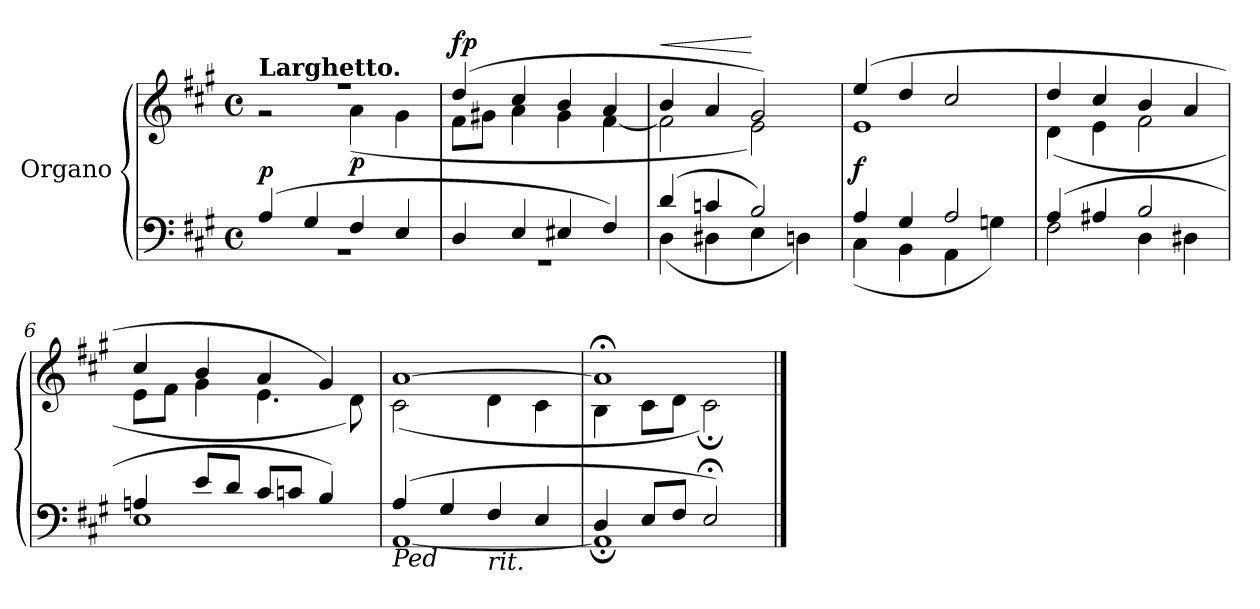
**kern	**kern	**dynam
*part1	*part1	*part1
*staff2	*staff1	*staff1/2
*I"Organo	*	*
*clefF4	*clefG2	*
*k[f#c#g#]	*k[f#c#g#]	*
*M4/4	*M4/4	*
*met(c)	*met(c)	*
=1	=1	=1
*^	*^	*
!	!	!LO:TX:a:B:t=Larghetto.	!	!
(4A/	1r	1rff	2r	p
4G#/	.	.	.	.
4F#/	.	.	(4a\	p
4E/	.	.	4g#\	.
=2	=2	=2	=2	=2
!	!	!	!	!LO:DY:a
4D/	1r	(4dd/	8f#\L	fp
.	.	.	8g#X\J	.
4E/	.	4cc#/	4a\	.
4E#X/	.	4b/	4g#\	.
4F#/)	.	4a/	[4f#\	.
=3	=3	=3	=3	=3
!	!	!	!	!LO:HP:a
(4d/	(4D\	4b/	2f#\]	<
4cn/	4D#X\	4a/	.	.
2B/)	4E\	2g#/)	2e\)	[
.	4Dn\)	.	.	.
=4	=4	=4	=4	=4
4A/	(4C#\	(4ee/	1e	f
4G#/	4BB\	4dd/	.	.
2A/	4AA\	2cc#/	.	.
.	4Gn\)	.	.	.
=5	=5	=5	=5	=5
(4A/	2F#\	4dd/	(4d\	.
4A#X/	.	4cc#/	4e\	.
2B/	4D\	4b/	2f#\	.
.	4D#X\	4a/	.	.
=6	=6	=6	=6	=6
4An/	1E	4cc#/	8e\L	.
.	.	.	8f#\J	.
8e/L	.	4b/	4g#\	.
8d/J	.	.	.	.
8c#/L	.	4a/	4.e\	.
8cn/J	.	.	.	.
4B/)	.	4g#/)	.	.
.	.	.	8d\)	.
=7	=7	=7	=7	=7
!LO:TX:b:i:t=Ped	!	!	!	!
(4A/	[1AA	[1a	(2c#\	.
4G#/	.	.	.	.
!LO:TX:b:i:t=rit.	!	!	!	!
4F#/	.	.	4d\	.
4E/	.	.	4c#\	.
=8	=8	=8	=8	=8
4D/	1AA;<]	1a;<]	4B\	.
8E/L	.	.	8c#\L	.
8F#/J	.	.	8d\J	.
2E;</)	.	.	2c#;<\)	.
*v	*v	*	*	*
*	*v	*v	*
==	==	==
*-	*-	*-
